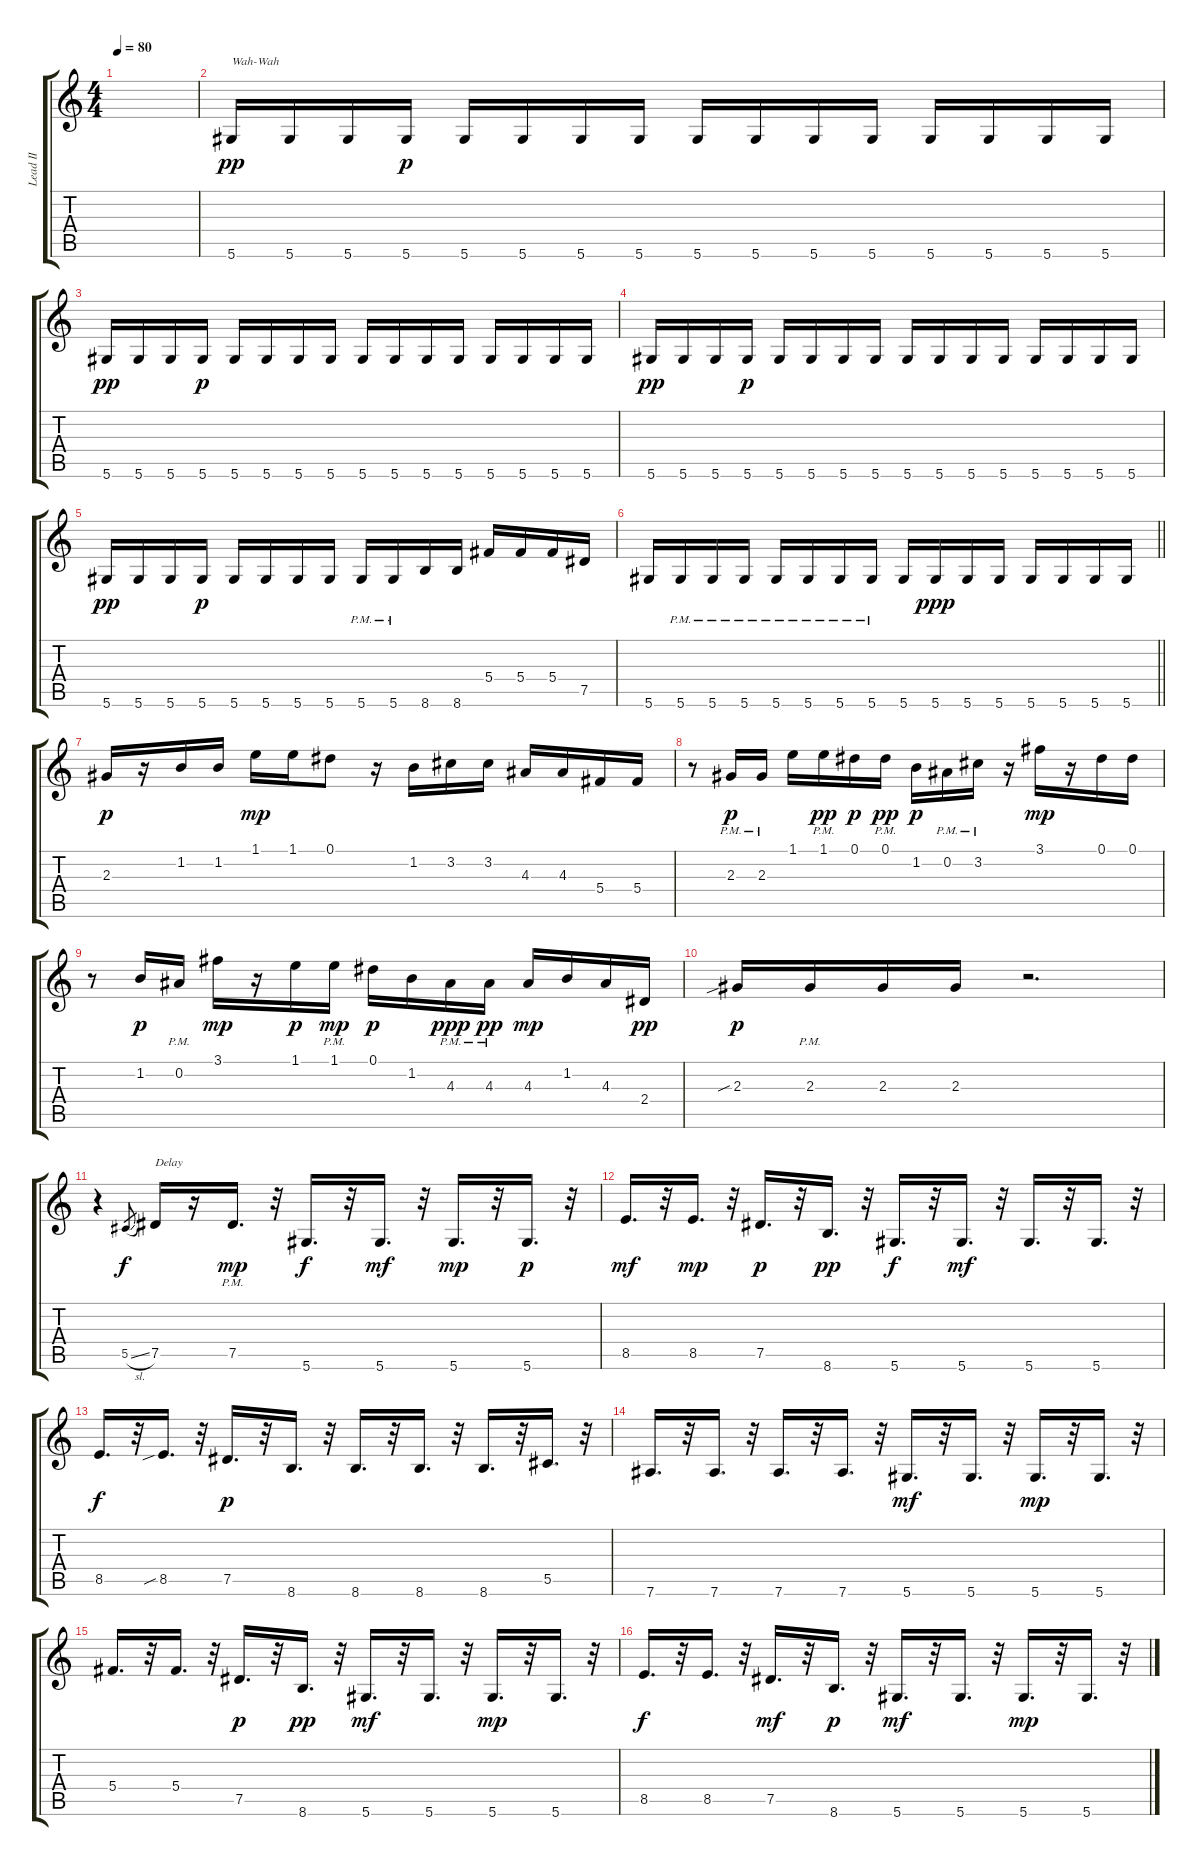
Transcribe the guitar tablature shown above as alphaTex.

\track ("Lead II" "Lead II") {instrument electricguitarjazz}
\staff {score tabs}
\tuning (Eb4 Bb3 Gb3 Db3 Ab2 Eb2) {hide}
\ts (4 4)
\tempo 80
\clef g2
\ks c
|
5.6.16{txt "Wah-Wah" dy pp} 5.6.16 5.6.16 5.6.16{dy p} 5.6.16 5.6.16 5.6.16 5.6.16 5.6.16 5.6.16 5.6.16 5.6.16 5.6.16 5.6.16 5.6.16 5.6.16 |
5.6.16{dy pp} 5.6.16 5.6.16 5.6.16{dy p} 5.6.16 5.6.16 5.6.16 5.6.16 5.6.16 5.6.16 5.6.16 5.6.16 5.6.16 5.6.16 5.6.16 5.6.16 |
5.6.16{dy pp} 5.6.16 5.6.16 5.6.16{dy p} 5.6.16 5.6.16 5.6.16 5.6.16 5.6.16 5.6.16 5.6.16 5.6.16 5.6.16 5.6.16 5.6.16 5.6.16 |
5.6.16{dy pp} 5.6.16 5.6.16 5.6.16{dy p} 5.6.16 5.6.16 5.6.16 5.6.16 5.6{pm}.16 5.6{pm}.16 8.6.16 8.6.16 5.4.16 5.4.16 5.4.16 7.5.16 |
\barLineRight lightlight
5.6.16 5.6{pm}.16 5.6{pm}.16 5.6{pm}.16 5.6{pm}.16 5.6{pm}.16 5.6{pm}.16 5.6{pm}.16 5.6.16 5.6.16{dy ppp} 5.6.16 5.6.16 5.6.16 5.6.16 5.6.16 5.6.16 |
2.3.16{dy p volume 9} r.16 1.2.16 1.2.16 1.1.16{dy mp} 1.1.16 0.1.8 r.16 1.2.16 3.2.16 3.2.16 4.3.16 4.3.16 5.4.16 5.4.16 |
r.8 2.3{pm}.16{dy p} 2.3{pm}.16 1.1.16 1.1{pm}.16{dy pp} 0.1.16{dy p} 0.1{pm}.16{dy pp} 1.2.16{dy p} 0.2{pm}.16 3.2{pm}.16 r.16 3.1.16{dy mp} r.16 0.1.16 0.1.16 |
r.8 1.2.16{dy p} 0.2{pm}.16 3.1.16{dy mp} r.16 1.1.16{dy p} 1.1{pm}.16{dy mp} 0.1.16{dy p} 1.2.16 4.3{pm}.16{dy ppp} 4.3{pm}.16{dy pp} 4.3.16{dy mp} 1.2.16 4.3.16 2.4.16{dy pp} |
2.3{sib}.16{dy p} 2.3{pm}.16 2.3.16 2.3.16 r.2{d} |
r.4 5.5{sl}.8{gr dy f} 7.5.16{txt "Delay"} r.16 7.5{pm}.16{d dy mp} r.32 5.6.16{d dy f} r.32 5.6.16{d dy mf} r.32 5.6.16{d dy mp} r.32 5.6.16{d dy p} r.32 |
8.5.16{d dy mf} r.32 8.5.16{d dy mp} r.32 7.5.16{d dy p} r.32 8.6.16{d dy pp} r.32 5.6.16{d dy f} r.32 5.6.16{d dy mf} r.32 5.6.16{d} r.32 5.6.16{d} r.32 |
8.5.16{d dy f} r.32 8.5{sib}.16{d} r.32 7.5.16{d dy p} r.32 8.6.16{d} r.32 8.6.16{d} r.32 8.6.16{d} r.32 8.6.16{d} r.32 5.5.16{d} r.32 |
7.6.16{d} r.32 7.6.16{d} r.32 7.6.16{d} r.32 7.6.16{d} r.32 5.6.16{d dy mf} r.32 5.6.16{d} r.32 5.6.16{d dy mp} r.32 5.6.16{d} r.32 |
5.4.16{d} r.32 5.4.16{d} r.32 7.5.16{d dy p} r.32 8.6.16{d dy pp} r.32 5.6.16{d dy mf} r.32 5.6.16{d} r.32 5.6.16{d dy mp} r.32 5.6.16{d} r.32 |
8.5.16{d dy f} r.32 8.5.16{d} r.32 7.5.16{d dy mf} r.32 8.6.16{d dy p} r.32 5.6.16{d dy mf} r.32 5.6.16{d} r.32 5.6.16{d dy mp} r.32 5.6.16{d} r.32
